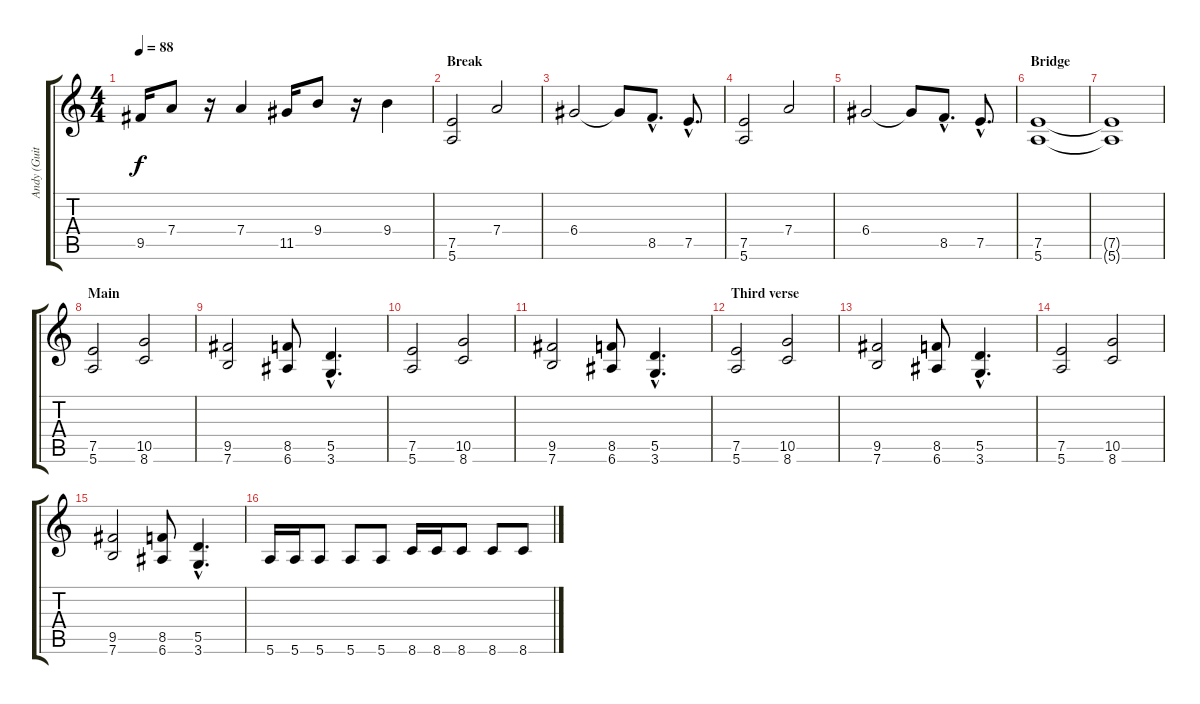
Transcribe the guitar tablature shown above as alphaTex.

\track ("Andy (Guitar)" "Andy (Guit") {instrument overdrivenguitar}
\staff {score tabs}
\tuning (E4 B3 G3 D3 A2 E2) {hide}
\ts (4 4)
\tempo 88
\clef g2
\ks c
9.5.16{dy f} 7.4.8 r.16 7.4.4 11.5.16 9.4.8 r.16 9.4.4 |
\section ("" "Break")
(7.5 5.6).2 7.4.2 |
6.4.2 6.4{t}.8 8.5{hac}.8{d} 7.5{hac}.8{d} |
(7.5 5.6).2 7.4.2 |
6.4.2 6.4{t}.8 8.5{hac}.8{d} 7.5{hac}.8{d} |
\section ("" "Bridge")
(7.5 5.6).1 |
(7.5{t} 5.6{t}).1 |
\section ("" "Main")
(7.5 5.6).2 (10.5 8.6).2 |
(9.5 7.6).2 (8.5 6.6).8 (5.5{hac} 3.6{hac}).4{d} |
(7.5 5.6).2 (10.5 8.6).2 |
(9.5 7.6).2 (8.5 6.6).8 (5.5{hac} 3.6{hac}).4{d} |
\section ("" "Third verse")
(7.5 5.6).2 (10.5 8.6).2 |
(9.5 7.6).2 (8.5 6.6).8 (5.5{hac} 3.6{hac}).4{d} |
(7.5 5.6).2 (10.5 8.6).2 |
(9.5 7.6).2 (8.5 6.6).8 (5.5{hac} 3.6{hac}).4{d} |
5.6.16 5.6.16 5.6.8 5.6.8 5.6.8 8.6.16 8.6.16 8.6.8 8.6.8 8.6.8
